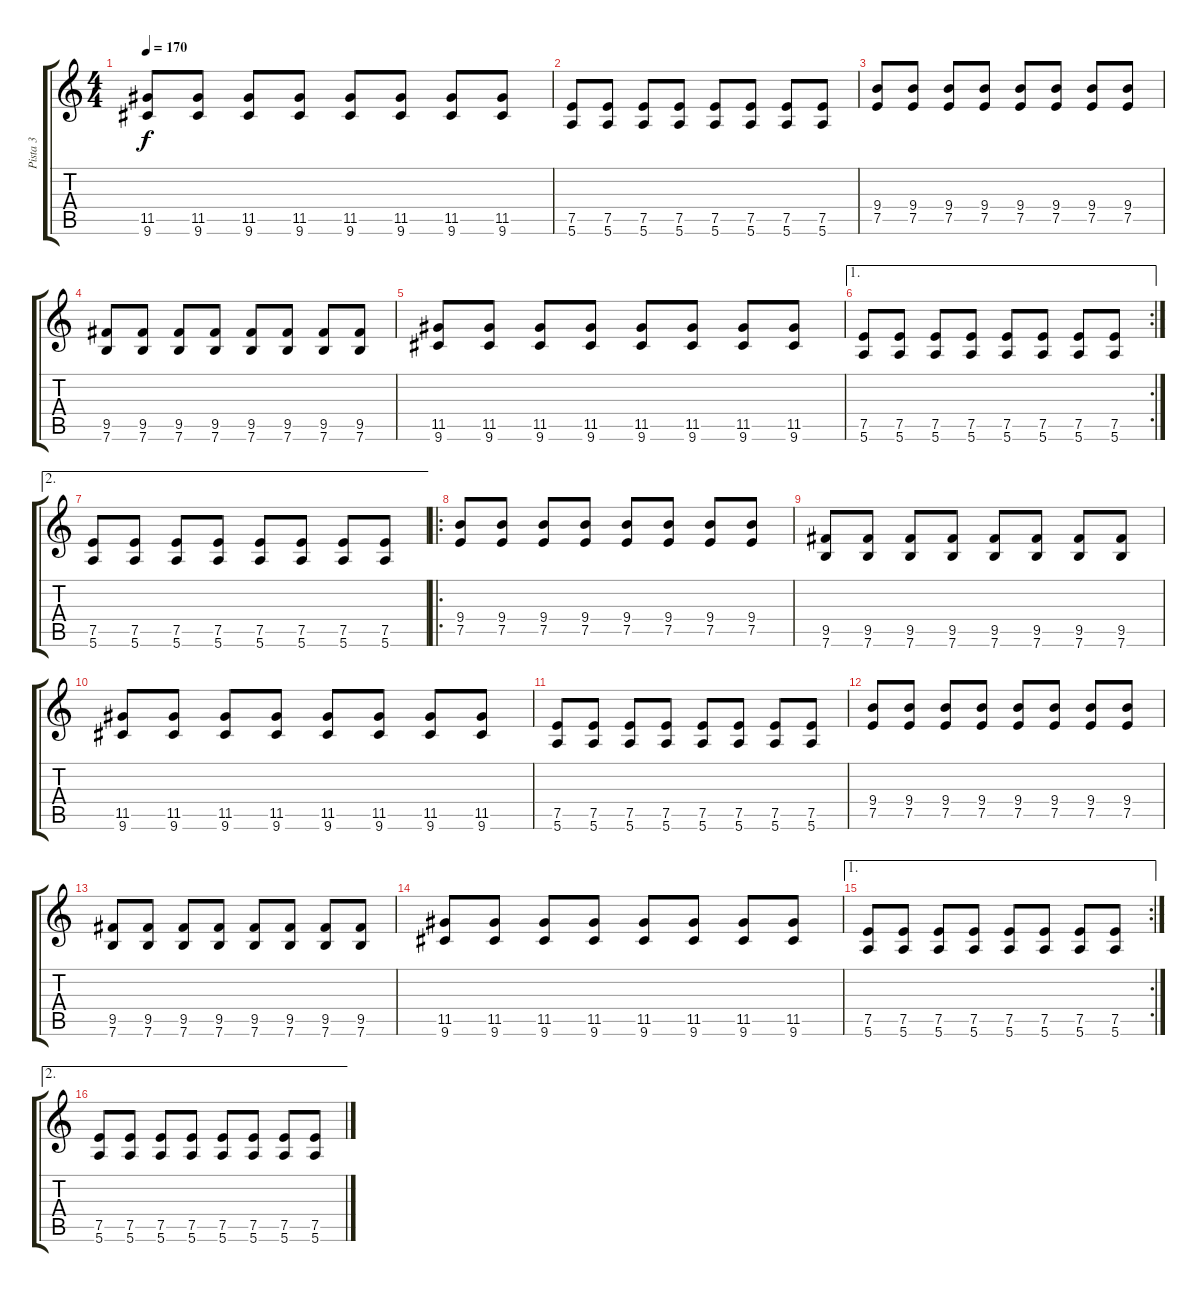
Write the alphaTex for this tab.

\track ("Pista 3" "Pista 3") {instrument electricguitarmuted}
\staff {score tabs}
\tuning (E4 B3 G3 D3 A2 E2) {hide}
\ts (4 4)
\tempo 170
\clef g2
\ks c
(11.5 9.6).8{dy f} (11.5 9.6).8 (11.5 9.6).8 (11.5 9.6).8 (11.5 9.6).8 (11.5 9.6).8 (11.5 9.6).8 (11.5 9.6).8 |
(7.5 5.6).8 (7.5 5.6).8 (7.5 5.6).8 (7.5 5.6).8 (7.5 5.6).8 (7.5 5.6).8 (7.5 5.6).8 (7.5 5.6).8 |
(9.4 7.5).8 (9.4 7.5).8 (9.4 7.5).8 (9.4 7.5).8 (9.4 7.5).8 (9.4 7.5).8 (9.4 7.5).8 (9.4 7.5).8 |
(9.5 7.6).8 (9.5 7.6).8 (9.5 7.6).8 (9.5 7.6).8 (9.5 7.6).8 (9.5 7.6).8 (9.5 7.6).8 (9.5 7.6).8 |
(11.5 9.6).8 (11.5 9.6).8 (11.5 9.6).8 (11.5 9.6).8 (11.5 9.6).8 (11.5 9.6).8 (11.5 9.6).8 (11.5 9.6).8 |
\ae 1
\rc 2
(7.5 5.6).8 (7.5 5.6).8 (7.5 5.6).8 (7.5 5.6).8 (7.5 5.6).8 (7.5 5.6).8 (7.5 5.6).8 (7.5 5.6).8 |
\ae 2
(7.5 5.6).8 (7.5 5.6).8 (7.5 5.6).8 (7.5 5.6).8 (7.5 5.6).8 (7.5 5.6).8 (7.5 5.6).8 (7.5 5.6).8 |
\ro
(9.4 7.5).8 (9.4 7.5).8 (9.4 7.5).8 (9.4 7.5).8 (9.4 7.5).8 (9.4 7.5).8 (9.4 7.5).8 (9.4 7.5).8 |
(9.5 7.6).8 (9.5 7.6).8 (9.5 7.6).8 (9.5 7.6).8 (9.5 7.6).8 (9.5 7.6).8 (9.5 7.6).8 (9.5 7.6).8 |
(11.5 9.6).8 (11.5 9.6).8 (11.5 9.6).8 (11.5 9.6).8 (11.5 9.6).8 (11.5 9.6).8 (11.5 9.6).8 (11.5 9.6).8 |
(7.5 5.6).8 (7.5 5.6).8 (7.5 5.6).8 (7.5 5.6).8 (7.5 5.6).8 (7.5 5.6).8 (7.5 5.6).8 (7.5 5.6).8 |
(9.4 7.5).8 (9.4 7.5).8 (9.4 7.5).8 (9.4 7.5).8 (9.4 7.5).8 (9.4 7.5).8 (9.4 7.5).8 (9.4 7.5).8 |
(9.5 7.6).8 (9.5 7.6).8 (9.5 7.6).8 (9.5 7.6).8 (9.5 7.6).8 (9.5 7.6).8 (9.5 7.6).8 (9.5 7.6).8 |
(11.5 9.6).8 (11.5 9.6).8 (11.5 9.6).8 (11.5 9.6).8 (11.5 9.6).8 (11.5 9.6).8 (11.5 9.6).8 (11.5 9.6).8 |
\ae 1
\rc 2
(7.5 5.6).8 (7.5 5.6).8 (7.5 5.6).8 (7.5 5.6).8 (7.5 5.6).8 (7.5 5.6).8 (7.5 5.6).8 (7.5 5.6).8 |
\ae 2
(7.5 5.6).8 (7.5 5.6).8 (7.5 5.6).8 (7.5 5.6).8 (7.5 5.6).8 (7.5 5.6).8 (7.5 5.6).8 (7.5 5.6).8
